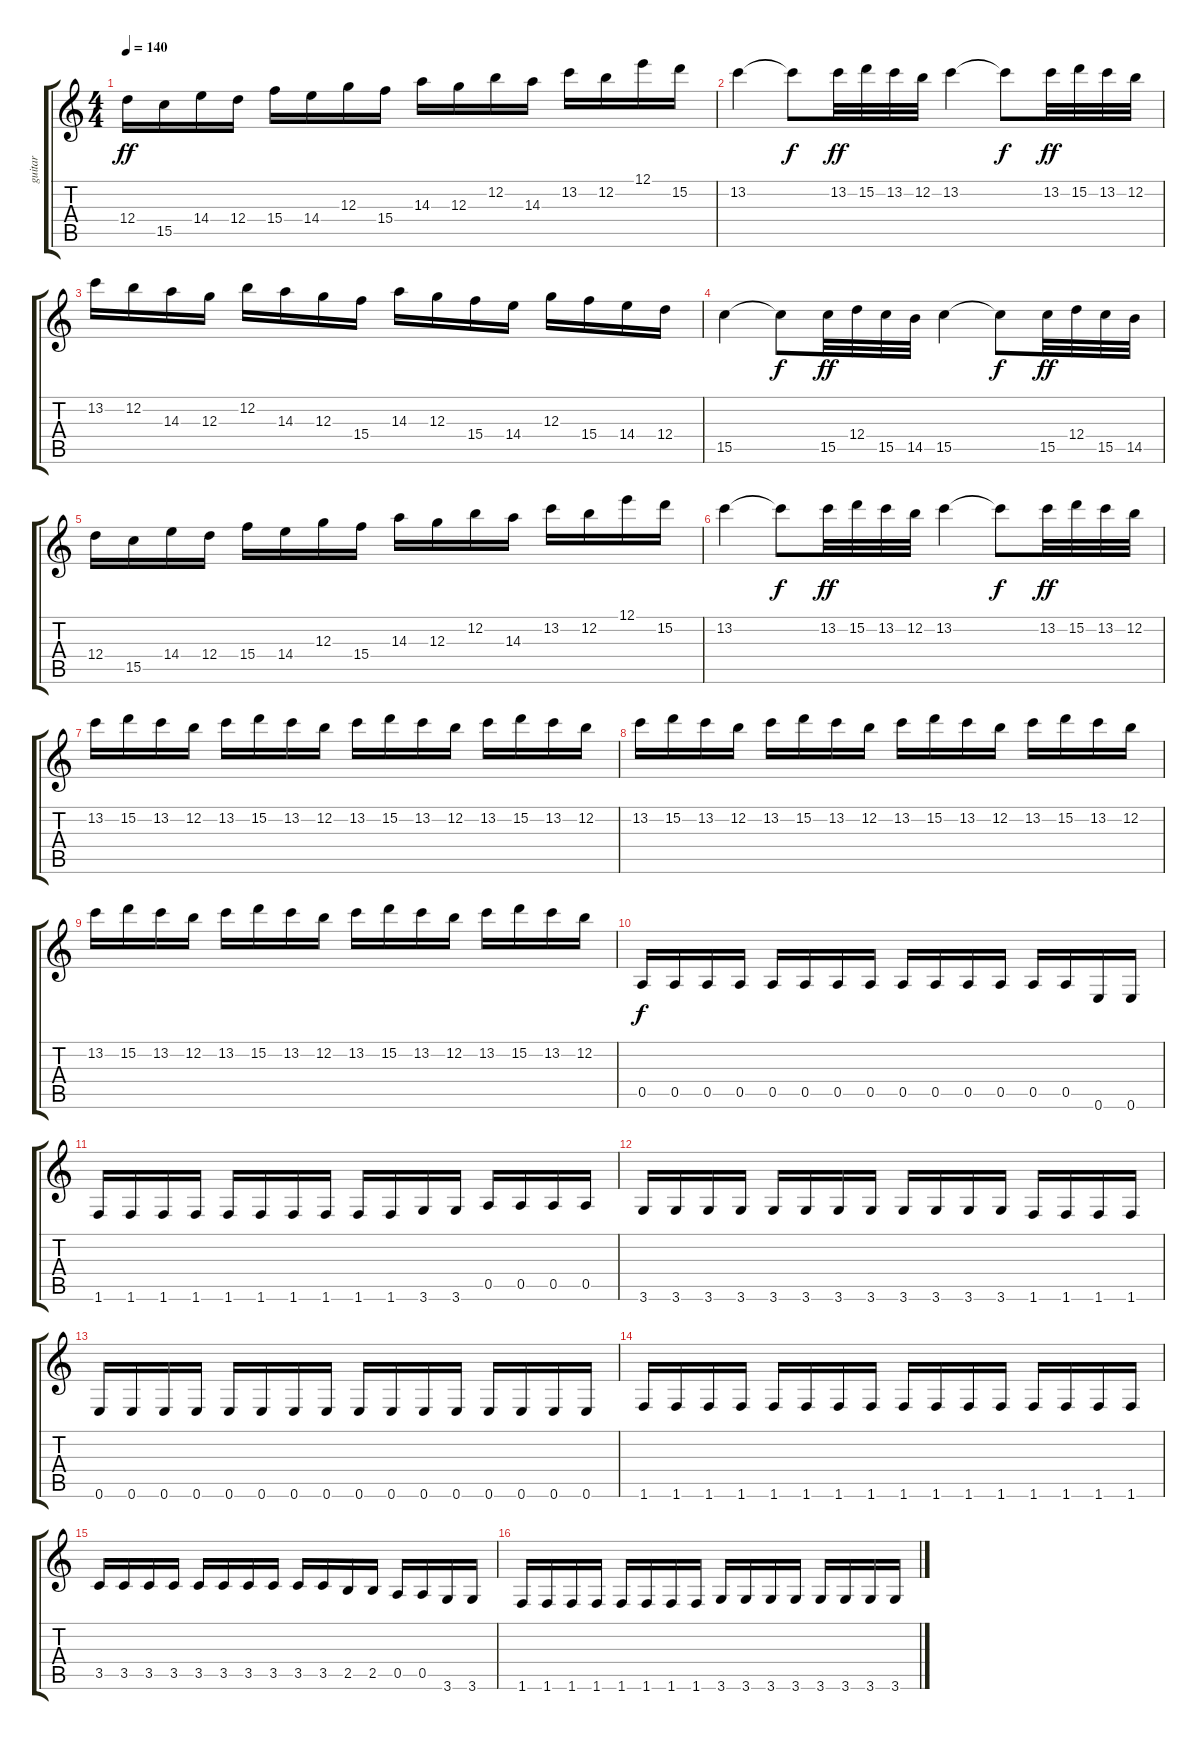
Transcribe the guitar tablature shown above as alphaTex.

\track ("guitar" "guitar") {instrument overdrivenguitar}
\staff {score tabs}
\tuning (E4 B3 G3 D3 A2 E2) {hide}
\ts (4 4)
\tempo 140
\clef g2
\ks c
12.4.16{dy ff} 15.5.16 14.4.16 12.4.16 15.4.16 14.4.16 12.3.16 15.4.16 14.3.16 12.3.16 12.2.16 14.3.16 13.2.16 12.2.16 12.1.16 15.2.16 |
13.2.4 13.2{t}.8{dy f} 13.2.32{dy ff} 15.2.32 13.2.32 12.2.32 13.2.4 13.2{t}.8{dy f} 13.2.32{dy ff} 15.2.32 13.2.32 12.2.32 |
13.2.16 12.2.16 14.3.16 12.3.16 12.2.16 14.3.16 12.3.16 15.4.16 14.3.16 12.3.16 15.4.16 14.4.16 12.3.16 15.4.16 14.4.16 12.4.16 |
15.5.4 15.5{t}.8{dy f} 15.5.32{dy ff} 12.4.32 15.5.32 14.5.32 15.5.4 15.5{t}.8{dy f} 15.5.32{dy ff} 12.4.32 15.5.32 14.5.32 |
12.4.16 15.5.16 14.4.16 12.4.16 15.4.16 14.4.16 12.3.16 15.4.16 14.3.16 12.3.16 12.2.16 14.3.16 13.2.16 12.2.16 12.1.16 15.2.16 |
13.2.4 13.2{t}.8{dy f} 13.2.32{dy ff} 15.2.32 13.2.32 12.2.32 13.2.4 13.2{t}.8{dy f} 13.2.32{dy ff} 15.2.32 13.2.32 12.2.32 |
13.2.16 15.2.16 13.2.16 12.2.16 13.2.16 15.2.16 13.2.16 12.2.16 13.2.16 15.2.16 13.2.16 12.2.16 13.2.16 15.2.16 13.2.16 12.2.16 |
13.2.16 15.2.16 13.2.16 12.2.16 13.2.16 15.2.16 13.2.16 12.2.16 13.2.16 15.2.16 13.2.16 12.2.16 13.2.16 15.2.16 13.2.16 12.2.16 |
13.2.16 15.2.16 13.2.16 12.2.16 13.2.16 15.2.16 13.2.16 12.2.16 13.2.16 15.2.16 13.2.16 12.2.16 13.2.16 15.2.16 13.2.16 12.2.16 |
0.5.16{dy f} 0.5.16 0.5.16 0.5.16 0.5.16 0.5.16 0.5.16 0.5.16 0.5.16 0.5.16 0.5.16 0.5.16 0.5.16 0.5.16 0.6.16 0.6.16 |
1.6.16 1.6.16 1.6.16 1.6.16 1.6.16 1.6.16 1.6.16 1.6.16 1.6.16 1.6.16 3.6.16 3.6.16 0.5.16 0.5.16 0.5.16 0.5.16 |
3.6.16 3.6.16 3.6.16 3.6.16 3.6.16 3.6.16 3.6.16 3.6.16 3.6.16 3.6.16 3.6.16 3.6.16 1.6.16 1.6.16 1.6.16 1.6.16 |
0.6.16 0.6.16 0.6.16 0.6.16 0.6.16 0.6.16 0.6.16 0.6.16 0.6.16 0.6.16 0.6.16 0.6.16 0.6.16 0.6.16 0.6.16 0.6.16 |
1.6.16 1.6.16 1.6.16 1.6.16 1.6.16 1.6.16 1.6.16 1.6.16 1.6.16 1.6.16 1.6.16 1.6.16 1.6.16 1.6.16 1.6.16 1.6.16 |
3.5.16 3.5.16 3.5.16 3.5.16 3.5.16 3.5.16 3.5.16 3.5.16 3.5.16 3.5.16 2.5.16 2.5.16 0.5.16 0.5.16 3.6.16 3.6.16 |
1.6.16 1.6.16 1.6.16 1.6.16 1.6.16 1.6.16 1.6.16 1.6.16 3.6.16 3.6.16 3.6.16 3.6.16 3.6.16 3.6.16 3.6.16 3.6.16
